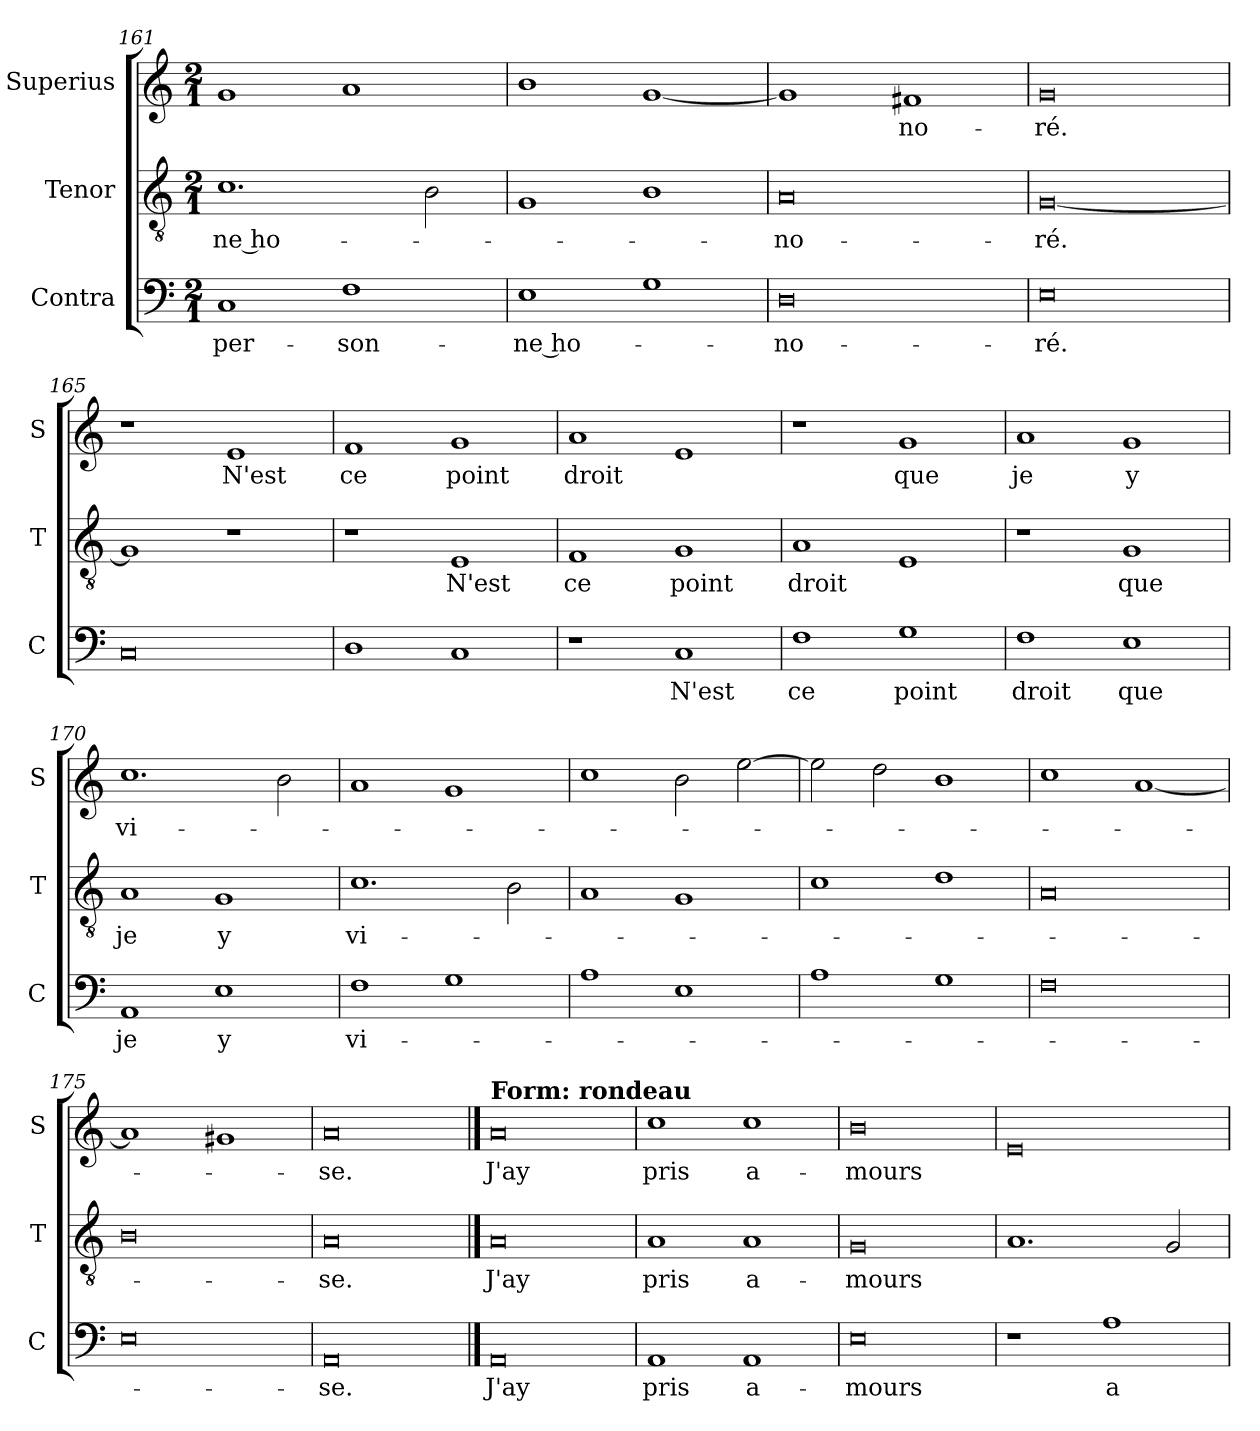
**kern	**text	**kern	**text	**kern	**text
*part3	*part3	*part2	*part2	*part1	*part1
*staff3	*staff3	*staff2	*staff2	*staff1	*staff1
*I"Contra	*	*I"Tenor	*	*I"Superius	*
*I'C	*	*I'T	*	*I'S	*
*clefF4	*	*clefGv2	*	*clefG2	*
*k[]	*	*k[]	*	*k[]	*
*a:	*	*a:	*	*a:	*
*M2/1	*	*M2/1	*	*M2/1	*
=161	=161	=161	=161	=161	=161
1C	per-	1.c	-ne ho-	1g	.
1F	-son-	.	.	1a	.
.	.	2B	.	.	.
=162	=162	=162	=162	=162	=162
1E	-ne ho-	1G	.	1b	.
1G	.	1B	.	[1g	.
=163	=163	=163	=163	=163	=163
0D	-no-	0A	-no-	1g]	.
.	.	.	.	1f#X	-no-
=164	=164	=164	=164	=164	=164
0E	-ré.	[0G	-ré.	0g	-ré.
=165	=165	=165	=165	=165	=165
0C	.	1G]	.	1r	.
.	.	1r	.	1e	N'est
=166	=166	=166	=166	=166	=166
1D	.	1r	.	1f	ce
1C	.	1E	N'est	1g	point
=167	=167	=167	=167	=167	=167
1r	.	1F	ce	1a	droit
1C	N'est	1G	point	1e	.
=168	=168	=168	=168	=168	=168
1F	ce	1A	droit	1r	.
1G	point	1E	.	1g	que
=169	=169	=169	=169	=169	=169
1F	droit	1r	.	1a	je
1E	que	1G	que	1g	y
=170	=170	=170	=170	=170	=170
1AA	je	1A	je	1.cc	vi-
1E	y	1G	y	.	.
.	.	.	.	2b	.
=171	=171	=171	=171	=171	=171
1F	vi-	1.c	vi-	1a	.
1G	.	.	.	1g	.
.	.	2B	.	.	.
=172	=172	=172	=172	=172	=172
1A	.	1A	.	1cc	.
1E	.	1G	.	2b	.
.	.	.	.	[2ee	.
=173	=173	=173	=173	=173	=173
1A	.	1c	.	2ee]	.
.	.	.	.	2dd	.
1G	.	1d	.	1b	.
=174	=174	=174	=174	=174	=174
0F	.	0A	.	1cc	.
.	.	.	.	[1a	.
=175	=175	=175	=175	=175	=175
0E	.	0B	.	1a]	.
.	.	.	.	1g#X	.
=176	=176	=176	=176	=176	=176
0AA	-se.	0A	-se.	0a	-se.
==177	==177	==177	==177	==177	==177
!	!	!	!	!LO:TX:a:B:t=Form&colon; rondeau	!
0AA	J'ay	0A	J'ay	0a	J'ay
=178	=178	=178	=178	=178	=178
1AA	pris	1A	pris	1cc	pris
1AA	a-	1A	a-	1cc	a-
=179	=179	=179	=179	=179	=179
0E	-mours	0G	-mours	0b	-mours
=180	=180	=180	=180	=180	=180
1r	.	1.A	.	0e	.
1A	a	.	.	.	.
.	.	2G	.	.	.
=	=	=	=	=	=
*-	*-	*-	*-	*-	*-
